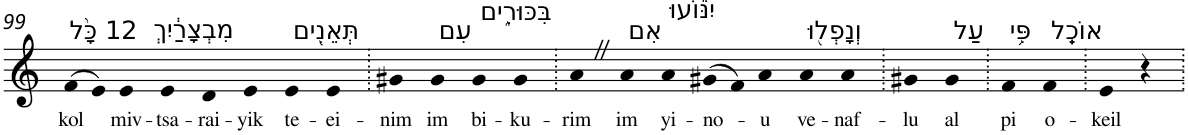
**kern	**text
*part1	*part1
*staff1	*staff1
*I"Piano	*
*I'Pno	*
!!LO:PB:g=z
*clefG2	*
*k[]	*
=99	=99
!LO:TX:a:t=12 כָּ֨ל	!
!	!LO:LY:b
(>8f	kol
8e)	.
!LO:TX:a:t=מִבְצָרַ֔יִךְ	!
!	!LO:LY:b
4e	miv-
!	!LO:LY:b
4e	-tsa-
!	!LO:LY:b
4d	-rai-
!	!LO:LY:b
4e	-yik
!LO:TX:a:t=תְּאֵנִ֖ים	!
!	!LO:LY:b
4e	te-
!	!LO:LY:b
4e	-ei-
=100.	=100.
!	!LO:LY:b
4g#X	-nim
!LO:TX:a:t=עִם	!
!	!LO:LY:b
4g#	im
!LO:TX:a:t=בִּכּוּרִ֑ים	!
!	!LO:LY:b
4g#	bi-
!	!LO:LY:b
4g#	-ku-
=101.	=101.
!	!LO:LY:b
4aZ	-rim
!LO:TX:a:t=אִם	!
!	!LO:LY:b
4a	im
!LO:TX:a:t=יִנּ֕וֹעוּ	!
!	!LO:LY:b
4a	yi-
!	!LO:LY:b
(>8g#X	-no-
8f)	.
!	!LO:LY:b
4a	-u
!LO:TX:a:t=וְנָפְל֖וּ	!
!	!LO:LY:b
4a	ve-
!	!LO:LY:b
4a	-naf-
=102.	=102.
!	!LO:LY:b
4g#X	-lu
!LO:TX:a:t=עַל	!
!	!LO:LY:b
4g#	al
=103.	=103.
!LO:TX:a:t=פִּ֥י	!
!	!LO:LY:b
4f	pi
!LO:TX:a:t=אוֹכֵֽל	!
!	!LO:LY:b
4f	o-
=104.	=104.
!	!LO:LY:b
4e	-keil
4r	.
=.	=.
*-	*-
